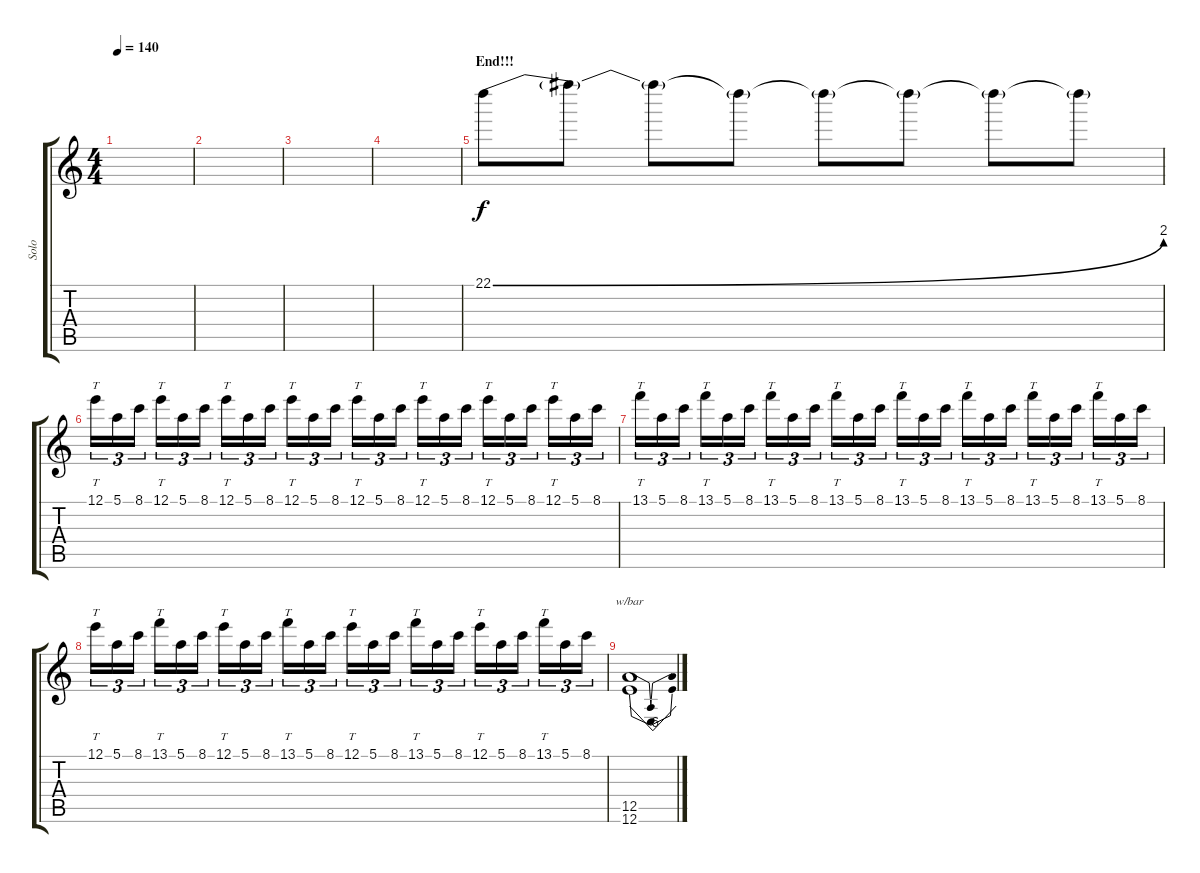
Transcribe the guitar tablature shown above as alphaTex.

\track ("Solo" "Solo") {instrument distortionguitar}
\staff {score tabs}
\tuning (E4 B3 G3 D3 A2 E2) {hide}
\ts (4 4)
\tempo 140
\clef g2
\ks c
|
|
|
|
\section ("" "End!!!")
22.1{be (bend 0 0 60 8)}.8 22.1{t}.8 22.1{t}.8 22.1{t}.8 22.1{t}.8 22.1{t}.8 22.1{t}.8 22.1{t}.8 |
12.1.16{tt tu (3 2)} 5.1.16{tu (3 2)} 8.1.16{tu (3 2)} 12.1.16{tt tu (3 2)} 5.1.16{tu (3 2)} 8.1.16{tu (3 2)} 12.1.16{tt tu (3 2)} 5.1.16{tu (3 2)} 8.1.16{tu (3 2)} 12.1.16{tt tu (3 2)} 5.1.16{tu (3 2)} 8.1.16{tu (3 2)} 12.1.16{tt tu (3 2)} 5.1.16{tu (3 2)} 8.1.16{tu (3 2)} 12.1.16{tt tu (3 2)} 5.1.16{tu (3 2)} 8.1.16{tu (3 2)} 12.1.16{tt tu (3 2)} 5.1.16{tu (3 2)} 8.1.16{tu (3 2)} 12.1.16{tt tu (3 2)} 5.1.16{tu (3 2)} 8.1.16{tu (3 2)} |
13.1.16{tt tu (3 2)} 5.1.16{tu (3 2)} 8.1.16{tu (3 2)} 13.1.16{tt tu (3 2)} 5.1.16{tu (3 2)} 8.1.16{tu (3 2)} 13.1.16{tt tu (3 2)} 5.1.16{tu (3 2)} 8.1.16{tu (3 2)} 13.1.16{tt tu (3 2)} 5.1.16{tu (3 2)} 8.1.16{tu (3 2)} 13.1.16{tt tu (3 2)} 5.1.16{tu (3 2)} 8.1.16{tu (3 2)} 13.1.16{tt tu (3 2)} 5.1.16{tu (3 2)} 8.1.16{tu (3 2)} 13.1.16{tt tu (3 2)} 5.1.16{tu (3 2)} 8.1.16{tu (3 2)} 13.1.16{tt tu (3 2)} 5.1.16{tu (3 2)} 8.1.16{tu (3 2)} |
12.1.16{tt tu (3 2)} 5.1.16{tu (3 2)} 8.1.16{tu (3 2)} 13.1.16{tt tu (3 2)} 5.1.16{tu (3 2)} 8.1.16{tu (3 2)} 12.1.16{tt tu (3 2)} 5.1.16{tu (3 2)} 8.1.16{tu (3 2)} 13.1.16{tt tu (3 2)} 5.1.16{tu (3 2)} 8.1.16{tu (3 2)} 12.1.16{tt tu (3 2)} 5.1.16{tu (3 2)} 8.1.16{tu (3 2)} 13.1.16{tt tu (3 2)} 5.1.16{tu (3 2)} 8.1.16{tu (3 2)} 12.1.16{tt tu (3 2)} 5.1.16{tu (3 2)} 8.1.16{tu (3 2)} 13.1.16{tt tu (3 2)} 5.1.16{tu (3 2)} 8.1.16{tu (3 2)} |
(12.5 12.6).1{tbe (dip default 0 0 30 -24 60 0)}
